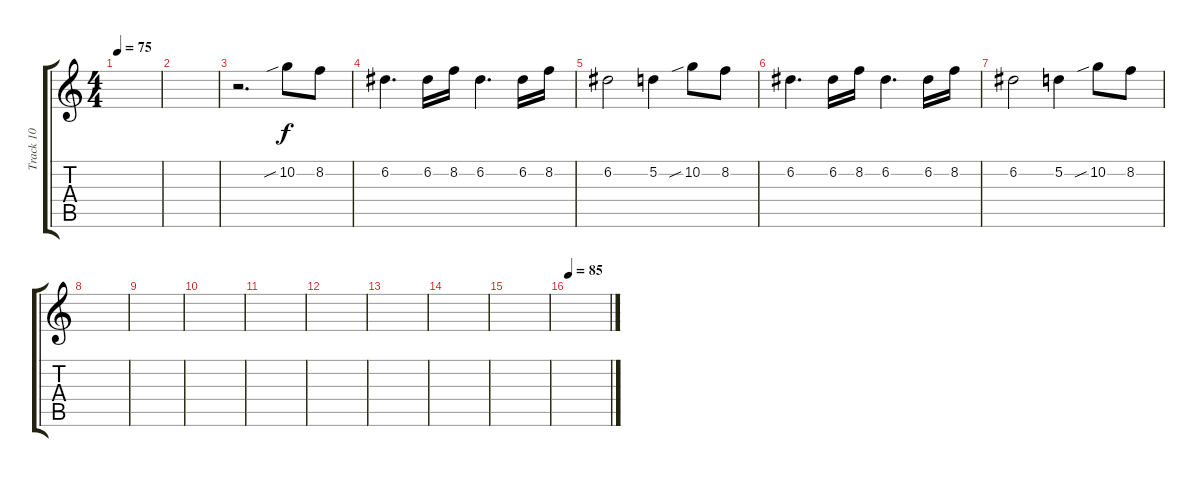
\track ("Track 10" "Track 10") {instrument distortionguitar}
\staff {score tabs}
\tuning (D4 A3 F3 C3 G2 C2) {hide}
\ts (4 4)
\tempo 75
\clef g2
\ks c
|
|
r.2{d} 10.2{sib}.8 8.2.8 |
6.2.4{d} 6.2.16 8.2.16 6.2.4{d} 6.2.16 8.2.16 |
6.2.2 5.2.4 10.2{sib}.8 8.2.8 |
6.2.4{d} 6.2.16 8.2.16 6.2.4{d} 6.2.16 8.2.16 |
6.2.2 5.2.4 10.2{sib}.8 8.2.8 |
|
|
|
|
|
|
|
|
\tempo 85
